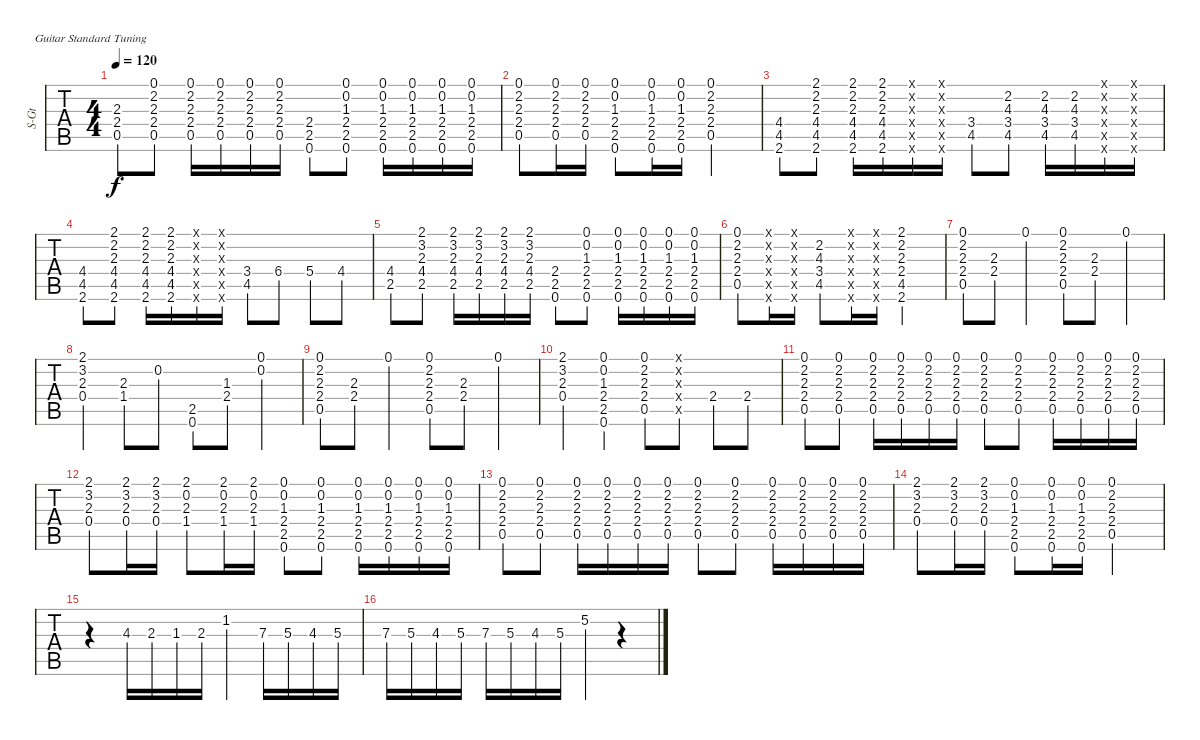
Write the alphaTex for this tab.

\bracketExtendMode groupsimilarinstruments
\otherSystemsTrackNameOrientation horizontal
\track ("Yuehao" "S-Gt") {instrument acousticguitarsteel}
\staff {tabs}
\tuning (E4 B3 G3 D3 A2 E2)
\ts (4 4)
\tempo 120
\clef g2
\ks c
(2.3 2.4 0.5).8{dy f} (0.1 2.2{acc #} 2.3 2.4 0.5).8 (0.1 2.2{acc #} 2.3 2.4 0.5).16 (0.1 2.2{acc #} 2.3 2.4 0.5).16 (0.1 2.2{acc #} 2.3 2.4 0.5).16 (0.1 2.2{acc #} 2.3 2.4 0.5).16 (2.4 2.5 0.6).8 (0.1 0.2 1.3{acc #} 2.4 2.5 0.6).8 (0.1 0.2 1.3{acc #} 2.4 2.5 0.6).16 (0.1 0.2 1.3{acc #} 2.4 2.5 0.6).16 (0.1 0.2 1.3{acc #} 2.4 2.5 0.6).16 (0.1 0.2 1.3{acc #} 2.4 2.5 0.6).16 |
(0.1 2.2{acc #} 2.3 2.4 0.5).8 (0.1 2.2{acc #} 2.3 2.4 0.5).16 (0.1 2.2{acc #} 2.3 2.4 0.5).16 (0.1 0.2 1.3{acc #} 2.4 2.5 0.6).8 (0.1 0.2 1.3{acc #} 2.4 2.5 0.6).16 (0.1 0.2 1.3{acc #} 2.4 2.5 0.6).16 (0.1 2.2{acc #} 2.3 2.4 0.5).2 |
(4.4{acc #} 4.5{acc #} 2.6{acc #}).8 (2.1{acc #} 2.2{acc #} 2.3 4.4{acc #} 4.5{acc #} 2.6{acc #}).8 (2.1{acc #} 2.2{acc #} 2.3 4.4{acc #} 4.5{acc #} 2.6{acc #}).16 (2.1{acc #} 2.2{acc #} 2.3 4.4{acc #} 4.5{acc #} 2.6{acc #}).16 (2.1{x acc #} 2.2{x acc #} 2.3{x} 4.4{x acc #} 4.5{x acc #} 2.6{x acc #}).16 (2.1{x acc #} 2.2{x acc #} 2.3{x} 4.4{x acc #} 4.5{x acc #} 2.6{x acc #}).16 (3.4 4.5{acc #}).8 (2.2{acc #} 4.3 3.4 4.5{acc #}).8 (2.2{acc #} 4.3 3.4 4.5{acc #}).16 (2.2{acc #} 4.3 3.4 4.5{acc #}).16 (2.1{x acc #} 2.2{x acc #} 2.3{x} 4.4{x acc #} 4.5{x acc #} 2.6{x acc #}).16 (2.1{x acc #} 2.2{x acc #} 2.3{x} 4.4{x acc #} 4.5{x acc #} 2.6{x acc #}).16 |
(4.4{acc #} 4.5{acc #} 2.6{acc #}).8 (2.1{acc #} 2.2{acc #} 2.3 4.4{acc #} 4.5{acc #} 2.6{acc #}).8 (2.1{acc #} 2.2{acc #} 2.3 4.4{acc #} 4.5{acc #} 2.6{acc #}).16 (2.1{acc #} 2.2{acc #} 2.3 4.4{acc #} 4.5{acc #} 2.6{acc #}).16 (2.1{x acc #} 2.2{x acc #} 2.3{x} 4.4{x acc #} 4.5{x acc #} 2.6{x acc #}).16 (2.1{x acc #} 2.2{x acc #} 2.3{x} 4.4{x acc #} 4.5{x acc #} 2.6{x acc #}).16 (3.4 4.5{acc #}).8 6.4{acc #}.8 5.4.8 4.4{acc #}.8 |
(4.4{acc #} 2.5).8 (2.1{acc #} 3.2 2.3 4.4{acc #} 2.5).8 (2.1{acc #} 3.2 2.3 4.4{acc #} 2.5).16 (2.1{acc #} 3.2 2.3 4.4{acc #} 2.5).16 (2.1{acc #} 3.2 2.3 4.4{acc #} 2.5).16 (2.1{acc #} 3.2 2.3 4.4{acc #} 2.5).16 (2.4 2.5 0.6).8 (0.1 0.2 1.3{acc #} 2.4 2.5 0.6).8 (0.1 0.2 1.3{acc #} 2.4 2.5 0.6).16 (0.1 0.2 1.3{acc #} 2.4 2.5 0.6).16 (0.1 0.2 1.3{acc #} 2.4 2.5 0.6).16 (0.1 0.2 1.3{acc #} 2.4 2.5 0.6).16 |
(0.1 2.2{acc #} 2.3 2.4 0.5).8 (2.1{x acc #} 2.2{x acc #} 2.3{x} 4.4{x acc #} 4.5{x acc #} 2.6{x acc #}).16 (2.1{x acc #} 2.2{x acc #} 2.3{x} 4.4{x acc #} 4.5{x acc #} 2.6{x acc #}).16 (2.2{acc #} 4.3 3.4 4.5{acc #}).8 (2.1{x acc #} 2.2{x acc #} 2.3{x} 4.4{x acc #} 4.5{x acc #} 2.6{x acc #}).16 (2.1{x acc #} 2.2{x acc #} 2.3{x} 4.4{x acc #} 4.5{x acc #} 2.6{x acc #}).16 (2.1{acc #} 2.2{acc #} 2.3 2.4 4.5{acc #} 2.6{acc #}).2 |
(0.1 2.2{acc #} 2.3 2.4 0.5).8 (2.3 2.4).8 0.1.4 (0.1 2.2{acc #} 2.3 2.4 0.5).8 (2.3 2.4).8 0.1.4 |
(2.1{acc #} 3.2 2.3 0.4).4 (2.3 1.4{acc #}).8 0.2.8 (2.5 0.6).8 (1.3{acc #} 2.4).8 (0.1 0.2).4 |
(0.1 2.2{acc #} 2.3 2.4 0.5).8 (2.3 2.4).8 0.1.4 (0.1 2.2{acc #} 2.3 2.4 0.5).8 (2.3 2.4).8 0.1.4 |
(2.1{acc #} 3.2 2.3 0.4).4 (0.1 0.2 1.3{acc #} 2.4 2.5 0.6).4 (0.1 2.2{acc #} 2.3 2.4 0.5).8 (0.1{x} 0.2{x} 0.3{x} 0.4{x} 0.5{x}).8 2.4.8 2.4.8 |
(0.1 2.2{acc #} 2.3 2.4 0.5).8 (0.1 2.2{acc #} 2.3 2.4 0.5).8 (0.1 2.2{acc #} 2.3 2.4 0.5).16 (0.1 2.2{acc #} 2.3 2.4 0.5).16 (0.1 2.2{acc #} 2.3 2.4 0.5).16 (0.1 2.2{acc #} 2.3 2.4 0.5).16 (0.1 2.2{acc #} 2.3 2.4 0.5).8 (0.1 2.2{acc #} 2.3 2.4 0.5).8 (0.1 2.2{acc #} 2.3 2.4 0.5).16 (0.1 2.2{acc #} 2.3 2.4 0.5).16 (0.1 2.2{acc #} 2.3 2.4 0.5).16 (0.1 2.2{acc #} 2.3 2.4 0.5).16 |
(2.1{acc #} 3.2 2.3 0.4).8 (2.1{acc #} 3.2 2.3 0.4).16 (2.1{acc #} 3.2 2.3 0.4).16 (2.1{acc #} 0.2 2.3 1.4{acc #}).8 (2.1{acc #} 0.2 2.3 1.4{acc #}).16 (2.1{acc #} 0.2 2.3 1.4{acc #}).16 (0.1 0.2 1.3{acc #} 2.4 2.5 0.6).8 (0.1 0.2 1.3{acc #} 2.4 2.5 0.6).8 (0.1 0.2 1.3{acc #} 2.4 2.5 0.6).16 (0.1 0.2 1.3{acc #} 2.4 2.5 0.6).16 (0.1 0.2 1.3{acc #} 2.4 2.5 0.6).16 (0.1 0.2 1.3{acc #} 2.4 2.5 0.6).16 |
(0.1 2.2{acc #} 2.3 2.4 0.5).8 (0.1 2.2{acc #} 2.3 2.4 0.5).8 (0.1 2.2{acc #} 2.3 2.4 0.5).16 (0.1 2.2{acc #} 2.3 2.4 0.5).16 (0.1 2.2{acc #} 2.3 2.4 0.5).16 (0.1 2.2{acc #} 2.3 2.4 0.5).16 (0.1 2.2{acc #} 2.3 2.4 0.5).8 (0.1 2.2{acc #} 2.3 2.4 0.5).8 (0.1 2.2{acc #} 2.3 2.4 0.5).16 (0.1 2.2{acc #} 2.3 2.4 0.5).16 (0.1 2.2{acc #} 2.3 2.4 0.5).16 (0.1 2.2{acc #} 2.3 2.4 0.5).16 |
(2.1{acc #} 3.2 2.3 0.4).8 (2.1{acc #} 3.2 2.3 0.4).16 (2.1{acc #} 3.2 2.3 0.4).16 (0.1 0.2 1.3{acc #} 2.4 2.5 0.6).8 (0.1 0.2 1.3{acc #} 2.4 2.5 0.6).16 (0.1 0.2 1.3{acc #} 2.4 2.5 0.6).16 (0.1 2.2{acc #} 2.3 2.4 0.5).2 |
r.4 4.3.16 2.3.16 1.3{acc #}.16 2.3.16 1.2.4 7.3.16 5.3.16 4.3.16 5.3.16 |
7.3.16 5.3.16 4.3.16 5.3.16 7.3.16 5.3.16 4.3.16 5.3.16 5.2.4 r.4
